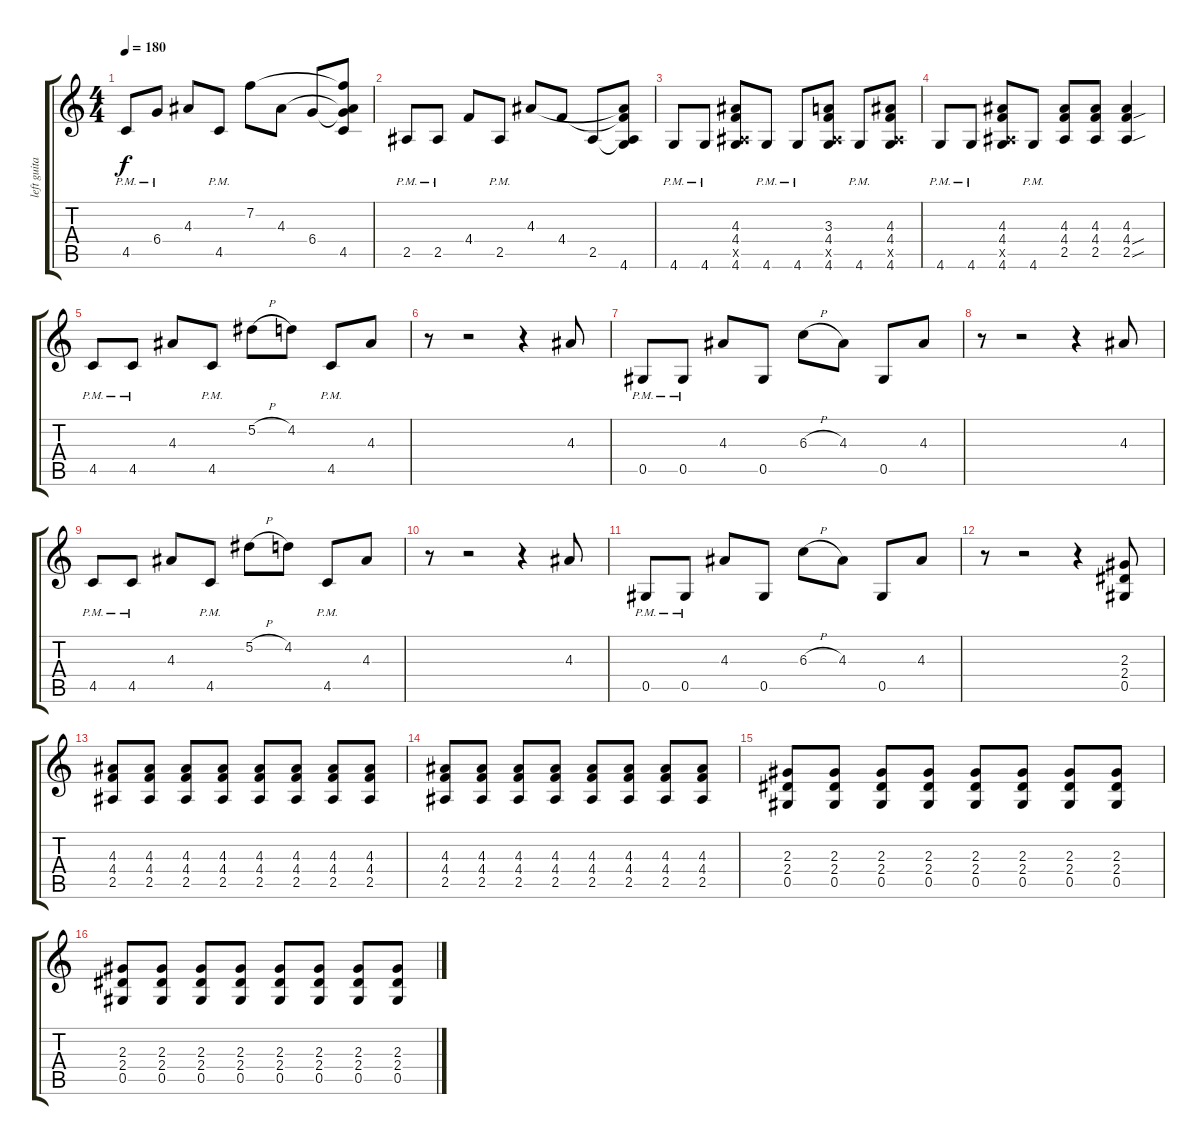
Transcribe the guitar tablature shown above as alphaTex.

\track ("left guitar" "left guita") {instrument overdrivenguitar}
\staff {score tabs}
\tuning (Eb4 Bb3 Gb3 Db3 Ab2 Eb2) {hide}
\ts (4 4)
\tempo 180
\clef g2
\ks c
4.5{pm}.8{dy f} 6.4{pm}.8 4.3.8 4.5{pm}.8 7.2.8 4.3.8 6.4.8 (7.2{t} 4.3{t} 6.4{t} 4.5).8 |
2.5{pm}.8 2.5{pm}.8 4.4.8 2.5{pm}.8 4.3.8 4.4.8 2.5.8 (4.3{t} 4.4{t} 2.5{t} 4.6).8 |
4.6{pm}.8 4.6{pm}.8 (4.3 4.4 2.5{x} 4.6).8 4.6{pm}.8 4.6{pm}.8 (3.3 4.4 2.5{x} 4.6).8 4.6{pm}.8 (4.3 4.4 2.5{x} 4.6).8 |
4.6{pm}.8 4.6{pm}.8 (4.3 4.4 2.5{x} 4.6).8 4.6{pm}.8 (4.3 4.4 2.5).8 (4.3 4.4 2.5).8 (4.3 4.4{sou} 2.5{sou}).4 |
4.5{pm}.8 4.5{pm}.8 4.3.8 4.5{pm}.8 5.2{h}.8 4.2.8 4.5{pm}.8 4.3.8 |
r.8 r.2 r.4 4.3.8 |
0.5{pm}.8 0.5{pm}.8 4.3.8 0.5.8 6.3{h}.8 4.3.8 0.5.8 4.3.8 |
r.8 r.2 r.4 4.3.8 |
4.5{pm}.8 4.5{pm}.8 4.3.8 4.5{pm}.8 5.2{h}.8 4.2.8 4.5{pm}.8 4.3.8 |
r.8 r.2 r.4 4.3.8 |
0.5{pm}.8 0.5{pm}.8 4.3.8 0.5.8 6.3{h}.8 4.3.8 0.5.8 4.3.8 |
r.8 r.2 r.4 (2.3 2.4 0.5).8 |
(4.3 4.4 2.5).8 (4.3 4.4 2.5).8 (4.3 4.4 2.5).8 (4.3 4.4 2.5).8 (4.3 4.4 2.5).8 (4.3 4.4 2.5).8 (4.3 4.4 2.5).8 (4.3 4.4 2.5).8 |
(4.3 4.4 2.5).8 (4.3 4.4 2.5).8 (4.3 4.4 2.5).8 (4.3 4.4 2.5).8 (4.3 4.4 2.5).8 (4.3 4.4 2.5).8 (4.3 4.4 2.5).8 (4.3 4.4 2.5).8 |
(2.3 2.4 0.5).8 (2.3 2.4 0.5).8 (2.3 2.4 0.5).8 (2.3 2.4 0.5).8 (2.3 2.4 0.5).8 (2.3 2.4 0.5).8 (2.3 2.4 0.5).8 (2.3 2.4 0.5).8 |
(2.3 2.4 0.5).8 (2.3 2.4 0.5).8 (2.3 2.4 0.5).8 (2.3 2.4 0.5).8 (2.3 2.4 0.5).8 (2.3 2.4 0.5).8 (2.3 2.4 0.5).8 (2.3 2.4 0.5).8
